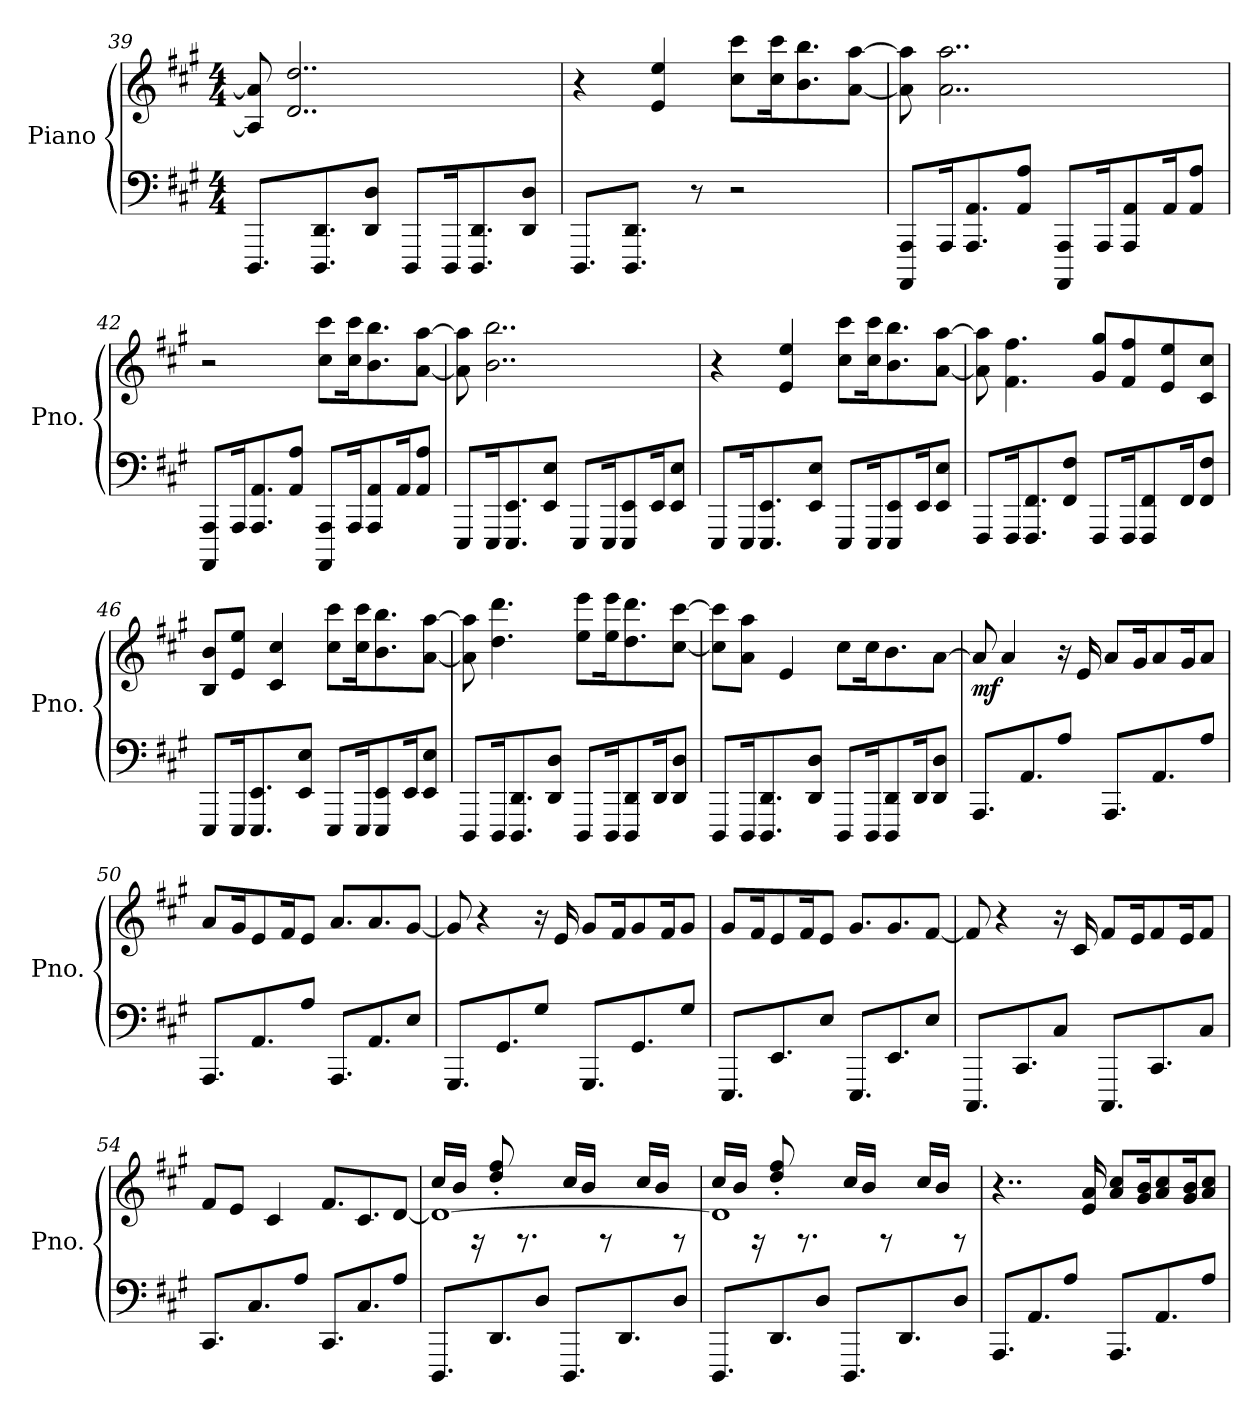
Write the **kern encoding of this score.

**kern	**kern	**dynam
*part1	*part1	*part1
*staff2	*staff1	*staff1/2
*I"Piano	*	*
*I'Pno.	*	*
*clefF4	*clefG2	*
*k[f#c#g#]	*k[f#c#g#]	*
*M4/4	*M4/4	*
=39	=39	=39
8.DDD/L	8A/] 8a/]	.
.	2..d/ 2..dd/	.
8.DDD/ 8.DD/	.	.
8DD/ 8D/J	.	.
8DDD/L	.	.
16DDD/K	.	.
8.DDD/ 8.DD/	.	.
8DD/ 8D/J	.	.
=40	=40	=40
8.DDD/L	4r	.
8.DDD/ 8.DD/J	.	.
.	4e/ 4ee/	.
8r	.	.
2r	8cc#\ 8ccc#\L	.
.	16cc#\ 16ccc#\K	.
.	8.b\ 8.bb\	.
.	[8a\ [8aa\J	.
!!LO:LB:g=z
=41	=41	=41
8AAAA/ 8AAA/L	8a\] 8aa\]	.
16AAA/K	2..a\ 2..aa\	.
8.AAA/ 8.AA/	.	.
8AA/ 8A/J	.	.
8AAAA/ 8AAA/L	.	.
16AAA/K	.	.
8AAA/ 8AA/	.	.
16AA/K	.	.
8AA/ 8A/J	.	.
=42	=42	=42
8AAAA/ 8AAA/L	2r	.
16AAA/K	.	.
8.AAA/ 8.AA/	.	.
8AA/ 8A/J	.	.
8AAAA/ 8AAA/L	8cc#\ 8ccc#\L	.
16AAA/K	16cc#\ 16ccc#\K	.
8AAA/ 8AA/	8.b\ 8.bb\	.
16AA/K	.	.
8AA/ 8A/J	[8a\ [8aa\J	.
=43	=43	=43
8EEE/L	8a\] 8aa\]	.
16EEE/K	2..b\ 2..bb\	.
8.EEE/ 8.EE/	.	.
8EE/ 8E/J	.	.
8EEE/L	.	.
16EEE/K	.	.
8EEE/ 8EE/	.	.
16EE/K	.	.
8EE/ 8E/J	.	.
!!LO:LB:g=z
=44	=44	=44
8EEE/L	4r	.
16EEE/K	.	.
8.EEE/ 8.EE/	.	.
.	4e/ 4ee/	.
8EE/ 8E/J	.	.
8EEE/L	8cc#\ 8ccc#\L	.
16EEE/K	16cc#\ 16ccc#\K	.
8EEE/ 8EE/	8.b\ 8.bb\	.
16EE/K	.	.
8EE/ 8E/J	[8a\ [8aa\J	.
=45	=45	=45
8FFF#/L	8a\] 8aa\]	.
16FFF#/K	4.f#\ 4.ff#\	.
8.FFF#/ 8.FF#/	.	.
8FF#/ 8F#/J	.	.
8FFF#/L	8g#/ 8gg#/L	.
16FFF#/K	8f#/ 8ff#/	.
8FFF#/ 8FF#/	.	.
.	8e/ 8ee/	.
16FF#/K	.	.
8FF#/ 8F#/J	8c#/ 8cc#/J	.
=46	=46	=46
8EEE/L	8B/ 8b/L	.
16EEE/K	8e/ 8ee/J	.
8.EEE/ 8.EE/	.	.
.	4c#/ 4cc#/	.
8EE/ 8E/J	.	.
8EEE/L	8cc#\ 8ccc#\L	.
16EEE/K	16cc#\ 16ccc#\K	.
8EEE/ 8EE/	8.b\ 8.bb\	.
16EE/K	.	.
8EE/ 8E/J	[8a\ [8aa\J	.
!!LO:LB:g=z
=47	=47	=47
8DDD/L	8a\] 8aa\]	.
16DDD/K	4.dd\ 4.ddd\	.
8.DDD/ 8.DD/	.	.
8DD/ 8D/J	.	.
8DDD/L	8ee\ 8eee\L	.
16DDD/K	16ee\ 16eee\K	.
8DDD/ 8DD/	8.dd\ 8.ddd\	.
16DD/K	.	.
8DD/ 8D/J	[8cc#\ [8ccc#\J	.
=48	=48	=48
8DDD/L	8cc#\] 8ccc#\]L	.
16DDD/K	8a\ 8aa\J	.
8.DDD/ 8.DD/	.	.
.	4e/	.
8DD/ 8D/J	.	.
8DDD/L	8cc#\L	.
16DDD/K	16cc#\K	.
8DDD/ 8DD/	8.b\	.
16DD/K	.	.
8DD/ 8D/J	[8a\J	.
=49	=49	=49
!	!	!LO:DY:b
8.AAA/L	8a/]	mf
.	4a/	.
8.AA/	.	.
8A/J	16r	.
.	16e/	.
8.AAA/L	8a/L	.
.	16g#/K	.
8.AA/	8a/	.
.	16g#/K	.
8A/J	8a/J	.
!!LO:LB:g=z
=50	=50	=50
8.AAA/L	8a/L	.
.	16g#/K	.
8.AA/	8e/	.
.	16f#/K	.
8A/J	8e/J	.
8.AAA/L	8.a/L	.
8.AA/	8.a/	.
8E/J	[8g#/J	.
=51	=51	=51
8.GGG#/L	8g#/]	.
.	4r	.
8.GG#/	.	.
8G#/J	16r	.
.	16e/	.
8.GGG#/L	8g#/L	.
.	16f#/K	.
8.GG#/	8g#/	.
.	16f#/K	.
8G#/J	8g#/J	.
=52	=52	=52
8.EEE/L	8g#/L	.
.	16f#/K	.
8.EE/	8e/	.
.	16f#/K	.
8E/J	8e/J	.
8.EEE/L	8.g#/L	.
8.EE/	8.g#/	.
8E/J	[8f#/J	.
=53	=53	=53
8.CCC#/L	8f#/]	.
.	4r	.
8.CC#/	.	.
8C#/J	16r	.
.	16c#/	.
8.CCC#/L	8f#/L	.
.	16e/K	.
8.CC#/	8f#/	.
.	16e/K	.
8C#/J	8f#/J	.
!!LO:PB:g=z
=54	=54	=54
8.CC#/L	8f#/L	.
.	8e/J	.
8.C#/	.	.
.	4c#/	.
8A/J	.	.
8.CC#/L	8.f#/L	.
8.C#/	8.c#/	.
8A/J	[8d/J	.
=55	=55	=55
*	*^	*
8.DDD/L	1d_	16cc#/LL	.
.	.	16b/JJ	.
.	.	16r	.
8.DD/	.	8dd/' 8ff#/'	.
.	.	8.r	.
8D/J	.	.	.
8.DDD/L	.	16cc#/LL	.
.	.	16b/JJ	.
.	.	8r	.
8.DD/	.	.	.
.	.	16cc#/LL	.
.	.	16b/JJ	.
8D/J	.	8r	.
=56	=56	=56	=56
8.DDD/L	1d]	16cc#/LL	.
.	.	16b/JJ	.
.	.	16r	.
8.DD/	.	8dd/' 8ff#/'	.
.	.	8.r	.
8D/J	.	.	.
8.DDD/L	.	16cc#/LL	.
.	.	16b/JJ	.
.	.	8r	.
8.DD/	.	.	.
.	.	16cc#/LL	.
.	.	16b/JJ	.
8D/J	.	8r	.
*	*v	*v	*
!!LO:LB:g=z
=57	=57	=57
8.AAA/L	4..r	.
8.AA/	.	.
8A/J	.	.
.	16e/ 16a/	.
8.AAA/L	8a/ 8cc#/L	.
.	16g#/ 16b/K	.
8.AA/	8a/ 8cc#/	.
.	16g#/ 16b/K	.
8A/J	8a/ 8cc#/J	.
=	=	=
*-	*-	*-
